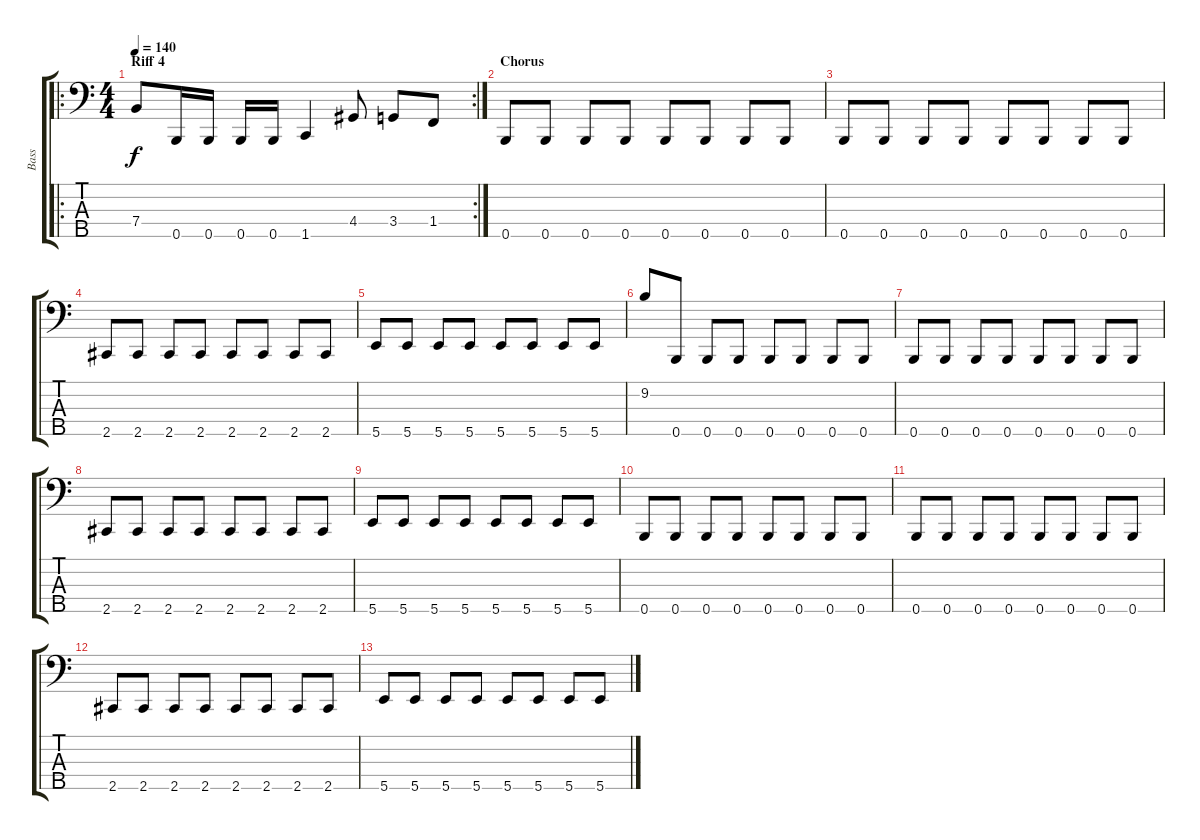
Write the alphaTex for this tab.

\track ("Bass" "Bass") {instrument electricbassfinger}
\staff {score tabs}
\tuning (G2 D2 A1 E1 B0) {hide}
\ro
\rc 2
\ts (4 4)
\section ("" "Riff 4")
\tempo 140
\clef f4
\ks c
7.4.8{dy f} 0.5.16 0.5.16 0.5.16 0.5.16 1.5.4 4.4.8 3.4.8 1.4.8 |
\section ("" "Chorus")
0.5.8 0.5.8 0.5.8 0.5.8 0.5.8 0.5.8 0.5.8 0.5.8 |
0.5.8 0.5.8 0.5.8 0.5.8 0.5.8 0.5.8 0.5.8 0.5.8 |
2.5.8 2.5.8 2.5.8 2.5.8 2.5.8 2.5.8 2.5.8 2.5.8 |
5.5.8 5.5.8 5.5.8 5.5.8 5.5.8 5.5.8 5.5.8 5.5.8 |
9.2.8 0.5.8 0.5.8 0.5.8 0.5.8 0.5.8 0.5.8 0.5.8 |
0.5.8 0.5.8 0.5.8 0.5.8 0.5.8 0.5.8 0.5.8 0.5.8 |
2.5.8 2.5.8 2.5.8 2.5.8 2.5.8 2.5.8 2.5.8 2.5.8 |
5.5.8 5.5.8 5.5.8 5.5.8 5.5.8 5.5.8 5.5.8 5.5.8 |
0.5.8 0.5.8 0.5.8 0.5.8 0.5.8 0.5.8 0.5.8 0.5.8 |
0.5.8 0.5.8 0.5.8 0.5.8 0.5.8 0.5.8 0.5.8 0.5.8 |
2.5.8 2.5.8 2.5.8 2.5.8 2.5.8 2.5.8 2.5.8 2.5.8 |
5.5.8 5.5.8 5.5.8 5.5.8 5.5.8 5.5.8 5.5.8 5.5.8
